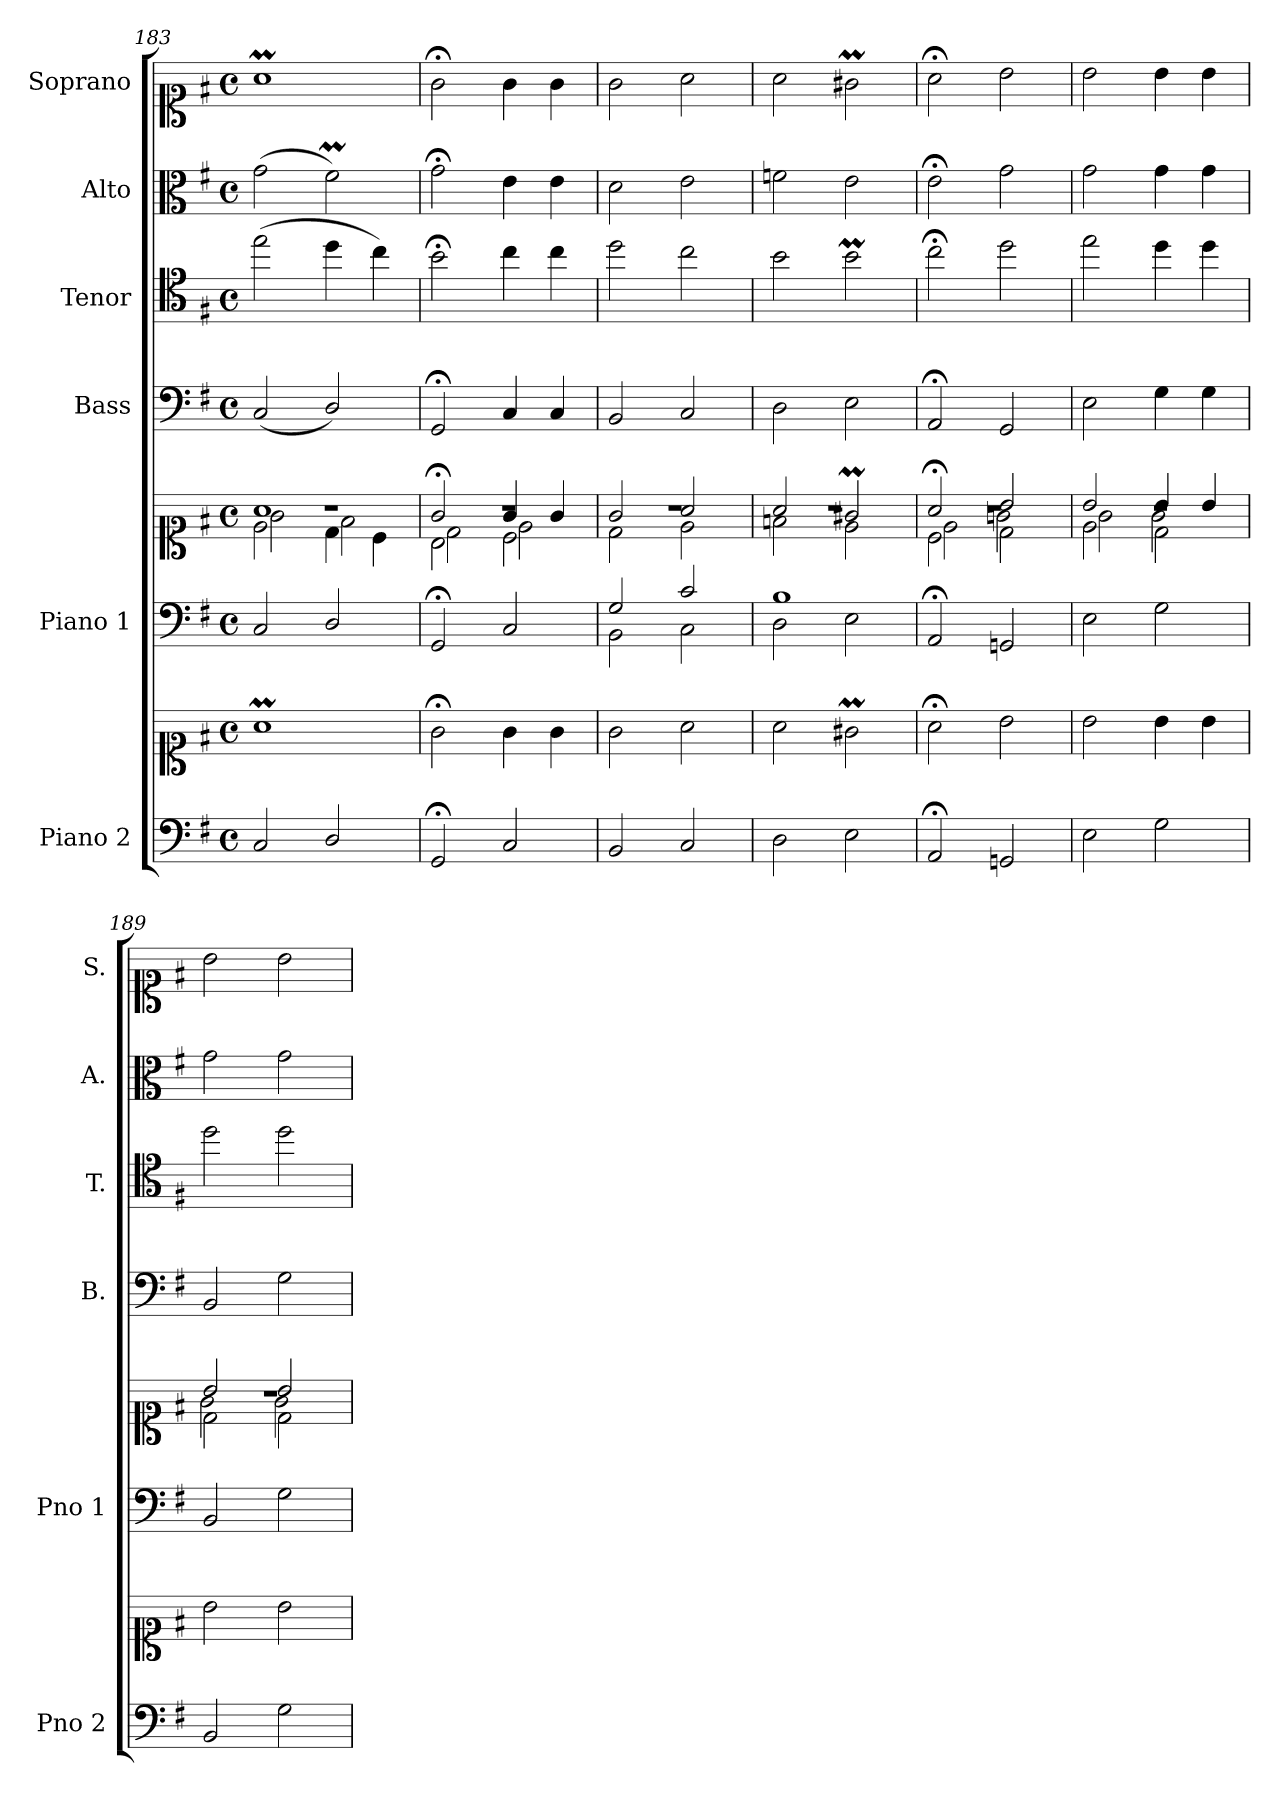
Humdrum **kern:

**kern	**kern	**kern	**kern	**kern	**kern	**kern	**kern
*part6	*part6	*part5	*part5	*part4	*part3	*part2	*part1
*staff8	*staff7	*staff6	*staff5	*staff4	*staff3	*staff2	*staff1
*I"Piano 2	*	*I"Piano 1	*	*I"Bass	*I"Tenor	*I"Alto	*I"Soprano
*I'Pno 2	*	*I'Pno 1	*	*I'B.	*I'T.	*I'A.	*I'S.
*clefF4	*clefC1	*clefF4	*clefC1	*clefF4	*clefC4	*clefC3	*clefC1
*	*	*	*	*	*ITrd7c12	*	*
*k[f#]	*k[f#]	*k[f#]	*k[f#]	*k[f#]	*k[f#]	*k[f#]	*k[f#]
*G:	*G:	*G:	*G:	*G:	*G:	*G:	*G:
*M4/4	*M4/4	*M4/4	*M4/4	*M4/4	*M4/4	*M4/4	*M4/4
*met(c)	*met(c)	*met(c)	*met(c)	*met(c)	*met(c)	*met(c)	*met(c)
=183	=183	=183	=183	=183	=183	=183	=183
*	*	*	*^	*	*	*	*
*	*	*	*	*^	*	*	*	*
*	*	*	*	*	*^	*	*	*	*
2C/	1aM\	2C/	1a/	2e\	2g\	1r	(2C/	(2e\	(2g\	1aM\
2D/	.	2D/	.	4d\	2f#\	.	2D/)	4d\	2f#m\)	.
.	.	.	.	4c\	.	.	.	4c\)	.	.
=184	=184	=184	=184	=184	=184	=184	=184	=184	=184	=184
2GG;/	2g;<\	2GG;/	2g;</	2B\	2d\	1r	2GG;</	2B;<\	2g;<\	2g;<\
2C/	4g\	2C/	4g/	2c\	2e\	.	4C/	4c\	4e\	4g\
.	4g\	.	4g/	.	.	.	4C/	4c\	4e\	4g\
*	*	*	*	*	*v	*v	*	*	*	*
=185	=185	=185	=185	=185	=185	=185	=185	=185	=185
*	*	*^	*	*	*	*	*	*	*
2BB/	2g\	2G/	2BB\	2g/	2d\	1r	2BB/	2d\	2d\	2g\
2C/	2a\	2c/	2C\	2a/	2e\	.	2C/	2c\	2e\	2a\
=186	=186	=186	=186	=186	=186	=186	=186	=186	=186	=186
2D\	2a\	1B/	2D\	2a/	2fn\	1r	2D\	2B\	2fn\	2a\
2E\	2g#Xm\	.	2E\	2g#Xm/	2e\	.	2E\	2Bm\	2e\	2g#Xm\
*	*	*v	*v	*	*	*	*	*	*	*
=187	=187	=187	=187	=187	=187	=187	=187	=187	=187
*	*	*	*	*	*^	*	*	*	*
2AA;/	2a;<\	2AA;/	2a;</	2c\	2e\	1r	2AA;</	2c;<\	2e;<\	2a;<\
2GGn/	2b\	2GGn/	2b/	2d\	2gn\	.	2GG/	2d\	2g\	2b\
=188	=188	=188	=188	=188	=188	=188	=188	=188	=188	=188
2E\	2b\	2E\	2b/	2e\	2g\	1r	2E\	2e\	2g\	2b\
2G\	4b\	2G\	4b/	2d\	2g\	.	4G\	4d\	4g\	4b\
.	4b\	.	4b/	.	.	.	4G\	4d\	4g\	4b\
=189	=189	=189	=189	=189	=189	=189	=189	=189	=189	=189
2BB/	2b\	2BB/	2b/	2d\	2g\	1r	2BB/	2d\	2g\	2b\
2G\	2b\	2G\	2b/	2d\	2g\	.	2G\	2d\	2g\	2b\
*	*	*	*v	*v	*v	*v	*	*	*	*
=	=	=	=	=	=	=	=
*-	*-	*-	*-	*-	*-	*-	*-
